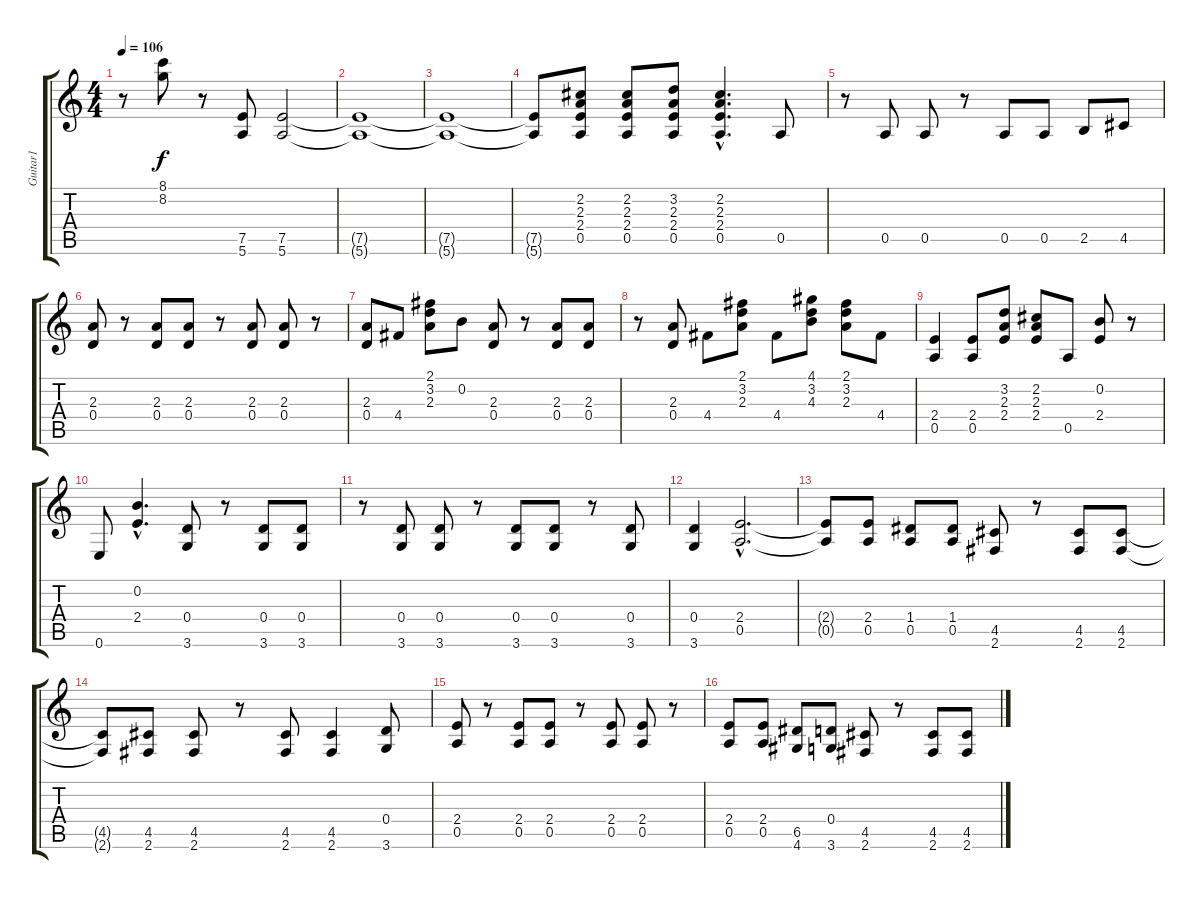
\track ("Guitar1" "Guitar1") {instrument overdrivenguitar}
\staff {score tabs}
\tuning (E4 B3 G3 D3 A2 E2) {hide}
\ts (4 4)
\tempo 106
\clef g2
\ks c
r.8{dy f} (8.1 8.2).8 r.8 (7.5 5.6).8 (7.5 5.6).2 |
(7.5{t} 5.6{t}).1 |
(7.5{t} 5.6{t}).1 |
(7.5{t} 5.6{t}).8 (2.2 2.3 2.4 0.5).8 (2.2 2.3 2.4 0.5).8 (3.2 2.3 2.4 0.5).8 (2.2{hac} 2.3{hac} 2.4{hac} 0.5{hac}).4{d} 0.5.8{volume 16} |
r.8 0.5.8 0.5.8 r.8 0.5.8{volume 16} 0.5.8 2.5.8 4.5.8 |
(2.3 0.4).8{volume 16} r.8 (2.3 0.4).8{volume 10} (2.3 0.4).8 r.8 (2.3 0.4).8 (2.3 0.4).8 r.8 |
(2.3 0.4).8 4.4.8 (2.1 3.2 2.3).8 0.2.8 (2.3 0.4).8 r.8 (2.3 0.4).8 (2.3 0.4).8 |
r.8 (2.3 0.4).8 4.4.8 (2.1 3.2 2.3).8 4.4.8 (4.1 3.2 4.3).8 (2.1 3.2 2.3).8 4.4.8 |
(2.4 0.5).4 (2.4 0.5).8 (3.2 2.3 2.4).8 (2.2 2.3 2.4).8 0.5.8 (0.2 2.4).8 r.8 |
0.6.8 (0.2{hac} 2.4{hac}).4{d} (0.4 3.6).8 r.8 (0.4 3.6).8 (0.4 3.6).8 |
r.8 (0.4 3.6).8 (0.4 3.6).8 r.8 (0.4 3.6).8 (0.4 3.6).8 r.8 (0.4 3.6).8 |
(0.4 3.6).4 (2.4{hac} 0.5{hac}).2{d} |
(2.4{t} 0.5{t}).8 (2.4 0.5).8 (1.4 0.5).8 (1.4 0.5).8 (4.5 2.6).8 r.8 (4.5 2.6).8 (4.5 2.6).8 |
(4.5{t} 2.6{t}).8 (4.5 2.6).8 (4.5 2.6).8 r.8 (4.5 2.6).8 (4.5 2.6).4 (0.4 3.6).8 |
(2.4 0.5).8 r.8 (2.4 0.5).8 (2.4 0.5).8 r.8 (2.4 0.5).8 (2.4 0.5).8 r.8 |
(2.4 0.5).8 (2.4 0.5).8 (6.5 4.6).8 (0.4 3.6).8 (4.5 2.6).8 r.8 (4.5 2.6).8 (4.5 2.6).8
